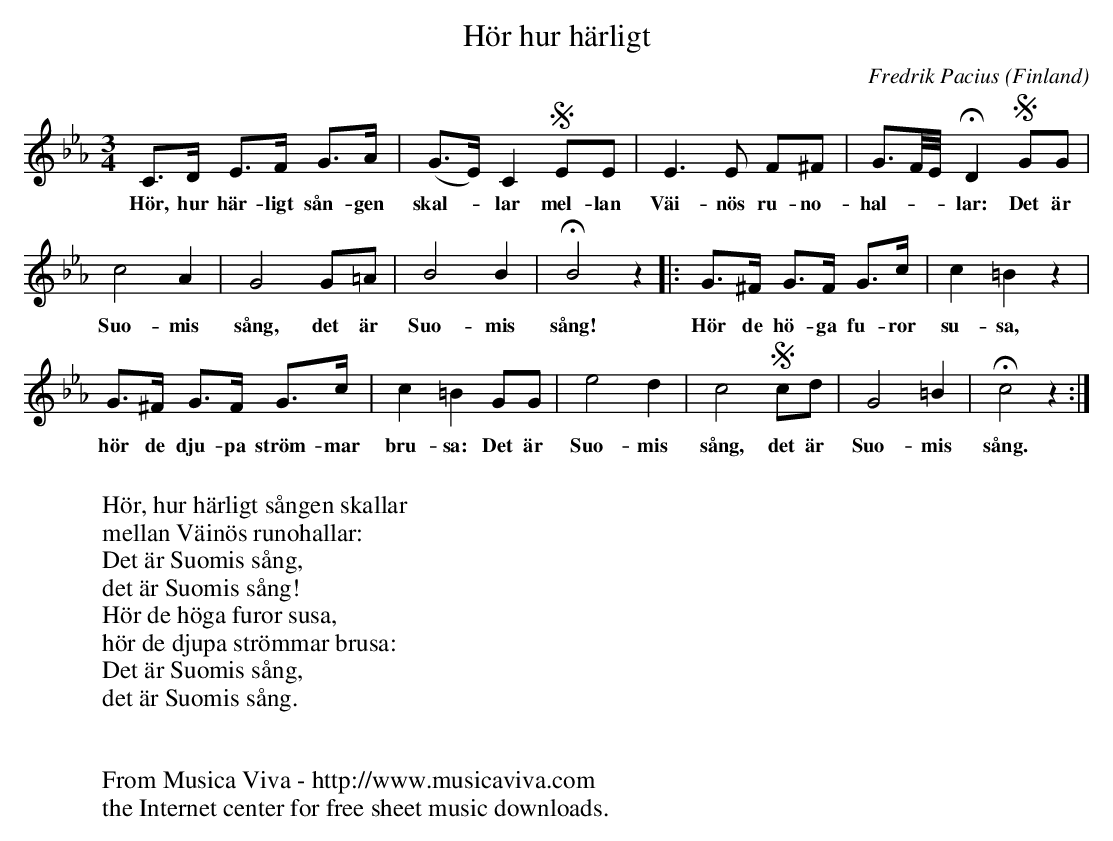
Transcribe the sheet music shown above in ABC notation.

X:1
T:H\"or hur h\"arligt
C:Fredrik Pacius
O:Finland
M:3/4
L:1/8
K:Cm
C>D E>F G>A|(G>E) C2S EE|E3 E F^F|G3/2F//E// HD2SGG|
w:H\"or, hur h\"ar-ligt s\aan-gen skal--lar mel-lan V\"ai-n\"os ru-no-hal---lar: Det \"ar
c4A2|G4G=A|B4B2|HB4z2|:G>^F G>F G>c|c2=B2z2|
w:Suo-mis s\aang, det \"ar Suo-mis s\aang! H\"or de h\"o-ga fu-ror su-sa,
G>^F G>F G>c|c2=B2GG|e4d2|c4Scd|G4=B2|Hc4z2:|
w:h\"or de dju-pa str\"om-mar bru-sa: Det \"ar Suo-mis s\aang, det \"ar Suo-mis s\aang.
W:
W:H\"or, hur h\"arligt s\aangen skallar
W:mellan V\"ain\"os runohallar:
W:Det \"ar Suomis s\aang,
W:det \"ar Suomis s\aang!
W:H\"or de h\"oga furor susa,
W:h\"or de djupa str\"ommar brusa:
W:Det \"ar Suomis s\aang,
W:det \"ar Suomis s\aang.
W:
W:
W:  From Musica Viva - http://www.musicaviva.com
W:  the Internet center for free sheet music downloads.
